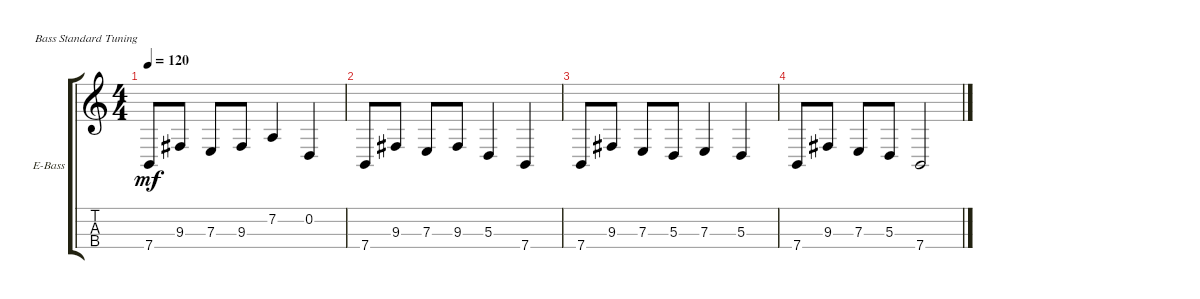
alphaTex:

\defaultSystemsLayout 4
\bracketExtendMode groupsimilarinstruments
\firstSystemTrackNameOrientation horizontal
\otherSystemsTrackNameOrientation horizontal
\track ("Electric Bass" "E-Bass") {instrument electricbassfinger}
\staff {score tabs}
\tuning (G2 D2 A1 E1)
\ts (4 4)
\tempo 120
\clef g2
\scale
0.481781
\ks c
7.4.8{dy mf instrument electricbassfinger} 9.3.8 7.3.8 9.3.8 7.2.4 0.2.4 |
\scale
0.259109 7.4.8 9.3.8 7.3.8 9.3.8 5.3.4 7.4.4 |
\scale
0.259109 7.4.8 9.3.8 7.3.8 5.3.8 7.3.4 5.3.4 |
7.4.8 9.3.8 7.3.8 5.3.8 7.4.2
